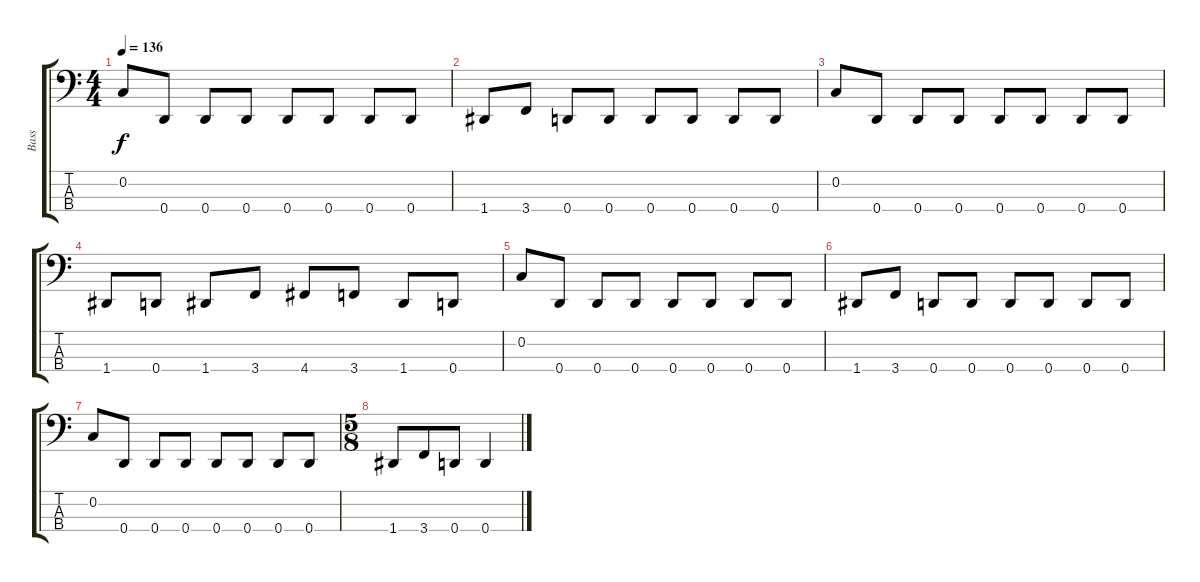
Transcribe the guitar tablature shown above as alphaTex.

\track ("Bass" "Bass") {instrument electricbassfinger}
\staff {score tabs}
\tuning (F2 C2 G1 D1) {hide}
\ts (4 4)
\tempo 136
\clef f4
\ks c
0.2.8{dy f} 0.4.8 0.4.8 0.4.8 0.4.8 0.4.8 0.4.8 0.4.8 |
1.4.8 3.4.8 0.4.8 0.4.8 0.4.8 0.4.8 0.4.8 0.4.8 |
0.2.8 0.4.8 0.4.8 0.4.8 0.4.8 0.4.8 0.4.8 0.4.8 |
1.4.8 0.4.8 1.4.8 3.4.8 4.4.8 3.4.8 1.4.8 0.4.8 |
0.2.8 0.4.8 0.4.8 0.4.8 0.4.8 0.4.8 0.4.8 0.4.8 |
1.4.8 3.4.8 0.4.8 0.4.8 0.4.8 0.4.8 0.4.8 0.4.8 |
0.2.8 0.4.8 0.4.8 0.4.8 0.4.8 0.4.8 0.4.8 0.4.8 |
\ts (5 8)
1.4.8 3.4.8 0.4.8 0.4.4
